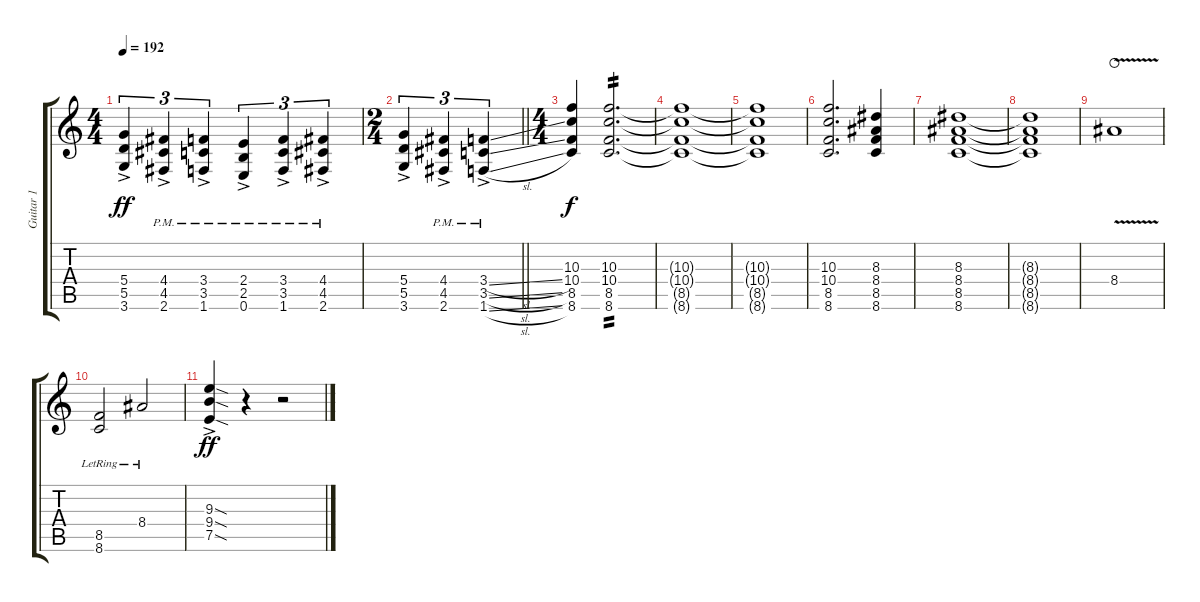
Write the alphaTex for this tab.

\track ("Guitar 1" "Guitar 1") {instrument distortionguitar}
\staff {score tabs}
\tuning (E4 B3 G3 D3 A2 E2) {hide}
\ts (4 4)
\tempo 192
\clef g2
\ks c
(5.4{ac} 5.5{ac} 3.6{ac}).4{tu (3 2) dy ff} (4.4{ac pm} 4.5{ac pm} 2.6{ac pm}).4{tu (3 2)} (3.4{ac pm} 3.5{ac pm} 1.6{ac pm}).4{tu (3 2)} (2.4{ac pm} 2.5{ac pm} 0.6{ac pm}).4{tu (3 2)} (3.4{ac pm} 3.5{ac pm} 1.6{ac pm}).4{tu (3 2)} (4.4{ac pm} 4.5{ac pm} 2.6{ac pm}).4{tu (3 2)} |
\ts (2 4)
\barLineRight lightlight
(5.4{ac} 5.5{ac} 3.6{ac}).4{tu (3 2)} (4.4{ac pm} 4.5{ac pm} 2.6{ac pm}).4{tu (3 2)} (3.4{sl ac pm} 3.5{sl ac pm} 1.6{sl ac pm}).4{tu (3 2)} |
\ts (4 4)
(10.3 10.4 8.5 8.6).4{dy f} (10.3 10.4 8.5 8.6).2{d tp 2} |
(10.3{t} 10.4{t} 8.5{t} 8.6{t}).1 |
(10.3{t} 10.4{t} 8.5{t} 8.6{t}).1 |
(10.3 10.4 8.5 8.6).2{d} (8.3 8.4 8.5 8.6).4 |
(8.3 8.4 8.5 8.6).1 |
(8.3{t} 8.4{t} 8.5{t} 8.6{t}).1 |
8.4{v}.1{waho} |
(8.5{lr} 8.6{lr}).2 8.4{lr}.2 |
(9.3{sod ac} 9.4{sod ac} 7.5{sod ac}).4{dy ff} r.4 r.2
